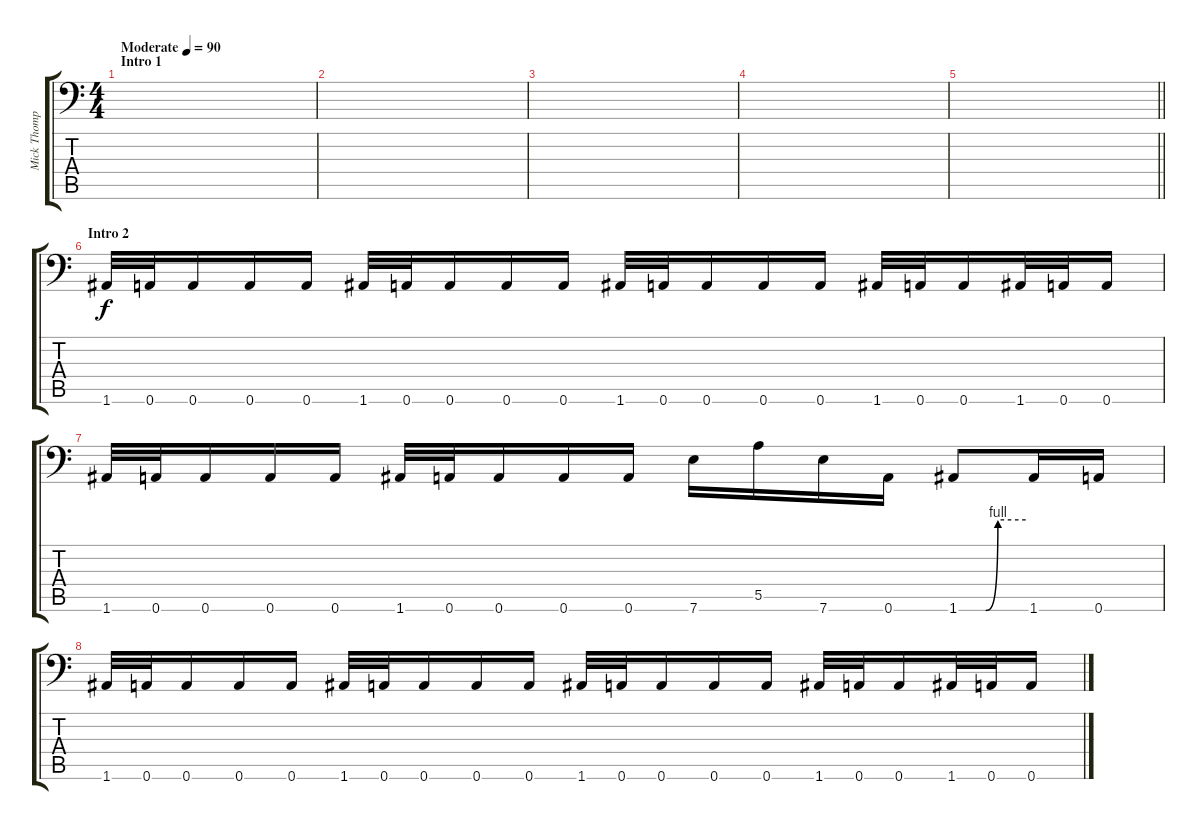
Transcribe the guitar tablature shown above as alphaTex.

\track ("Mick Thompson" "Mick Thomp") {instrument distortionguitar}
\staff {score tabs}
\tuning (B3 Gb3 D3 A2 E2 A1) {hide}
\ts (4 4)
\section ("" "Intro 1")
\tempo (90 "Moderate")
\clef f4
\ks c
|
|
|
|
\barLineRight lightlight
|
\section ("" "Intro 2")
1.6.32 0.6.32 0.6.16 0.6.16 0.6.16 1.6.32 0.6.32 0.6.16 0.6.16 0.6.16 1.6.32 0.6.32 0.6.16 0.6.16 0.6.16 1.6.32 0.6.32 0.6.16 1.6.32 0.6.32 0.6.16 |
1.6.32 0.6.32 0.6.16 0.6.16 0.6.16 1.6.32 0.6.32 0.6.16 0.6.16 0.6.16 7.6.16 5.5.16 7.6.16 0.6.16 1.6{be (custom 0 0 24 0 35 4 60 4)}.8 1.6.16 0.6.16 |
1.6.32 0.6.32 0.6.16 0.6.16 0.6.16 1.6.32 0.6.32 0.6.16 0.6.16 0.6.16 1.6.32 0.6.32 0.6.16 0.6.16 0.6.16 1.6.32 0.6.32 0.6.16 1.6.32 0.6.32 0.6.16
